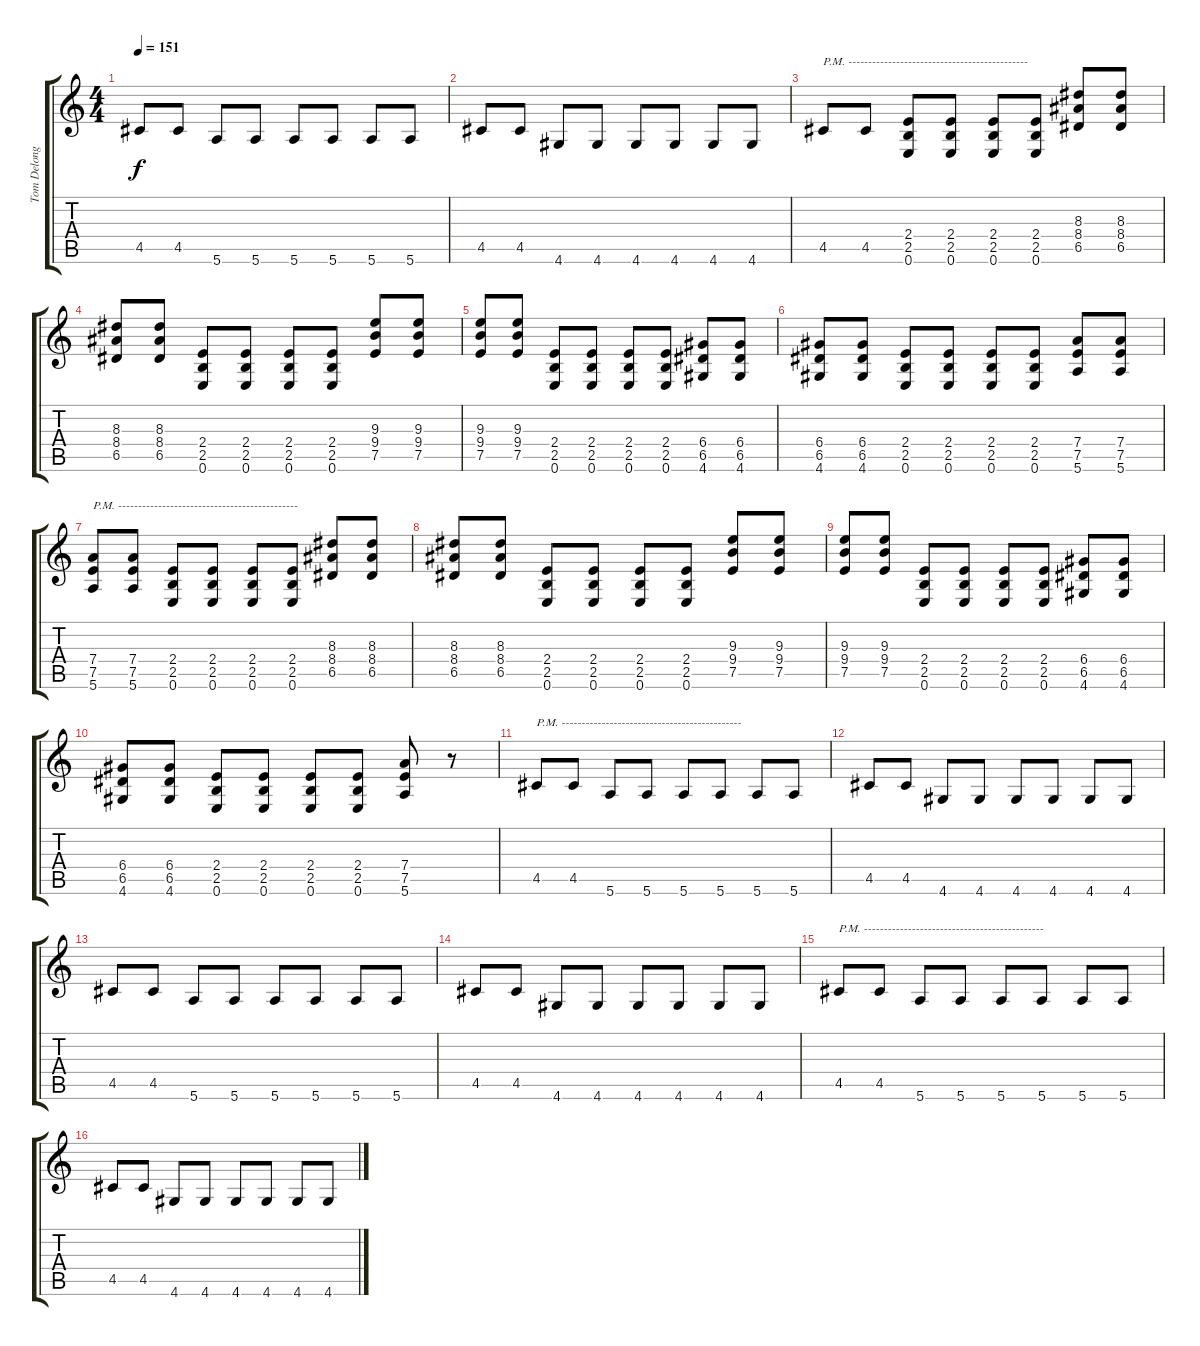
\track ("Tom Delonge (Guitar)" "Tom Delong") {instrument overdrivenguitar}
\staff {score tabs}
\tuning (E4 B3 G3 D3 A2 E2) {hide}
\ts (4 4)
\tempo 151
\clef g2
\ks c
4.5.8{dy f} 4.5.8 5.6.8 5.6.8 5.6.8 5.6.8 5.6.8 5.6.8 |
4.5.8 4.5.8 4.6.8 4.6.8 4.6.8 4.6.8 4.6.8 4.6.8 |
4.5.8{txt "P.M. ---------------------------------------------"} 4.5.8 (2.4 2.5 0.6).8{volume 16} (2.4 2.5 0.6).8 (2.4 2.5 0.6).8 (2.4 2.5 0.6).8 (8.3 8.4 6.5).8 (8.3 8.4 6.5).8 |
(8.3 8.4 6.5).8 (8.3 8.4 6.5).8 (2.4 2.5 0.6).8 (2.4 2.5 0.6).8 (2.4 2.5 0.6).8 (2.4 2.5 0.6).8 (9.3 9.4 7.5).8 (9.3 9.4 7.5).8 |
(9.3 9.4 7.5).8 (9.3 9.4 7.5).8 (2.4 2.5 0.6).8 (2.4 2.5 0.6).8 (2.4 2.5 0.6).8 (2.4 2.5 0.6).8 (6.4 6.5 4.6).8 (6.4 6.5 4.6).8 |
(6.4 6.5 4.6).8 (6.4 6.5 4.6).8 (2.4 2.5 0.6).8 (2.4 2.5 0.6).8 (2.4 2.5 0.6).8 (2.4 2.5 0.6).8 (7.4 7.5 5.6).8 (7.4 7.5 5.6).8 |
(7.4 7.5 5.6).8{txt "P.M. ---------------------------------------------"} (7.4 7.5 5.6).8 (2.4 2.5 0.6).8 (2.4 2.5 0.6).8 (2.4 2.5 0.6).8 (2.4 2.5 0.6).8 (8.3 8.4 6.5).8 (8.3 8.4 6.5).8 |
(8.3 8.4 6.5).8 (8.3 8.4 6.5).8 (2.4 2.5 0.6).8 (2.4 2.5 0.6).8 (2.4 2.5 0.6).8 (2.4 2.5 0.6).8 (9.3 9.4 7.5).8 (9.3 9.4 7.5).8 |
(9.3 9.4 7.5).8 (9.3 9.4 7.5).8 (2.4 2.5 0.6).8 (2.4 2.5 0.6).8 (2.4 2.5 0.6).8 (2.4 2.5 0.6).8 (6.4 6.5 4.6).8 (6.4 6.5 4.6).8 |
(6.4 6.5 4.6).8 (6.4 6.5 4.6).8 (2.4 2.5 0.6).8 (2.4 2.5 0.6).8 (2.4 2.5 0.6).8 (2.4 2.5 0.6).8 (7.4 7.5 5.6).8 r.8 |
4.5.8{txt "P.M. ---------------------------------------------"} 4.5.8 5.6.8 5.6.8 5.6.8 5.6.8 5.6.8 5.6.8 |
4.5.8 4.5.8 4.6.8 4.6.8 4.6.8 4.6.8 4.6.8 4.6.8 |
4.5.8 4.5.8 5.6.8 5.6.8 5.6.8 5.6.8 5.6.8 5.6.8 |
4.5.8 4.5.8 4.6.8 4.6.8 4.6.8 4.6.8 4.6.8 4.6.8 |
4.5.8{txt "P.M. ---------------------------------------------"} 4.5.8 5.6.8 5.6.8 5.6.8 5.6.8 5.6.8 5.6.8 |
4.5.8 4.5.8 4.6.8 4.6.8 4.6.8 4.6.8 4.6.8 4.6.8
